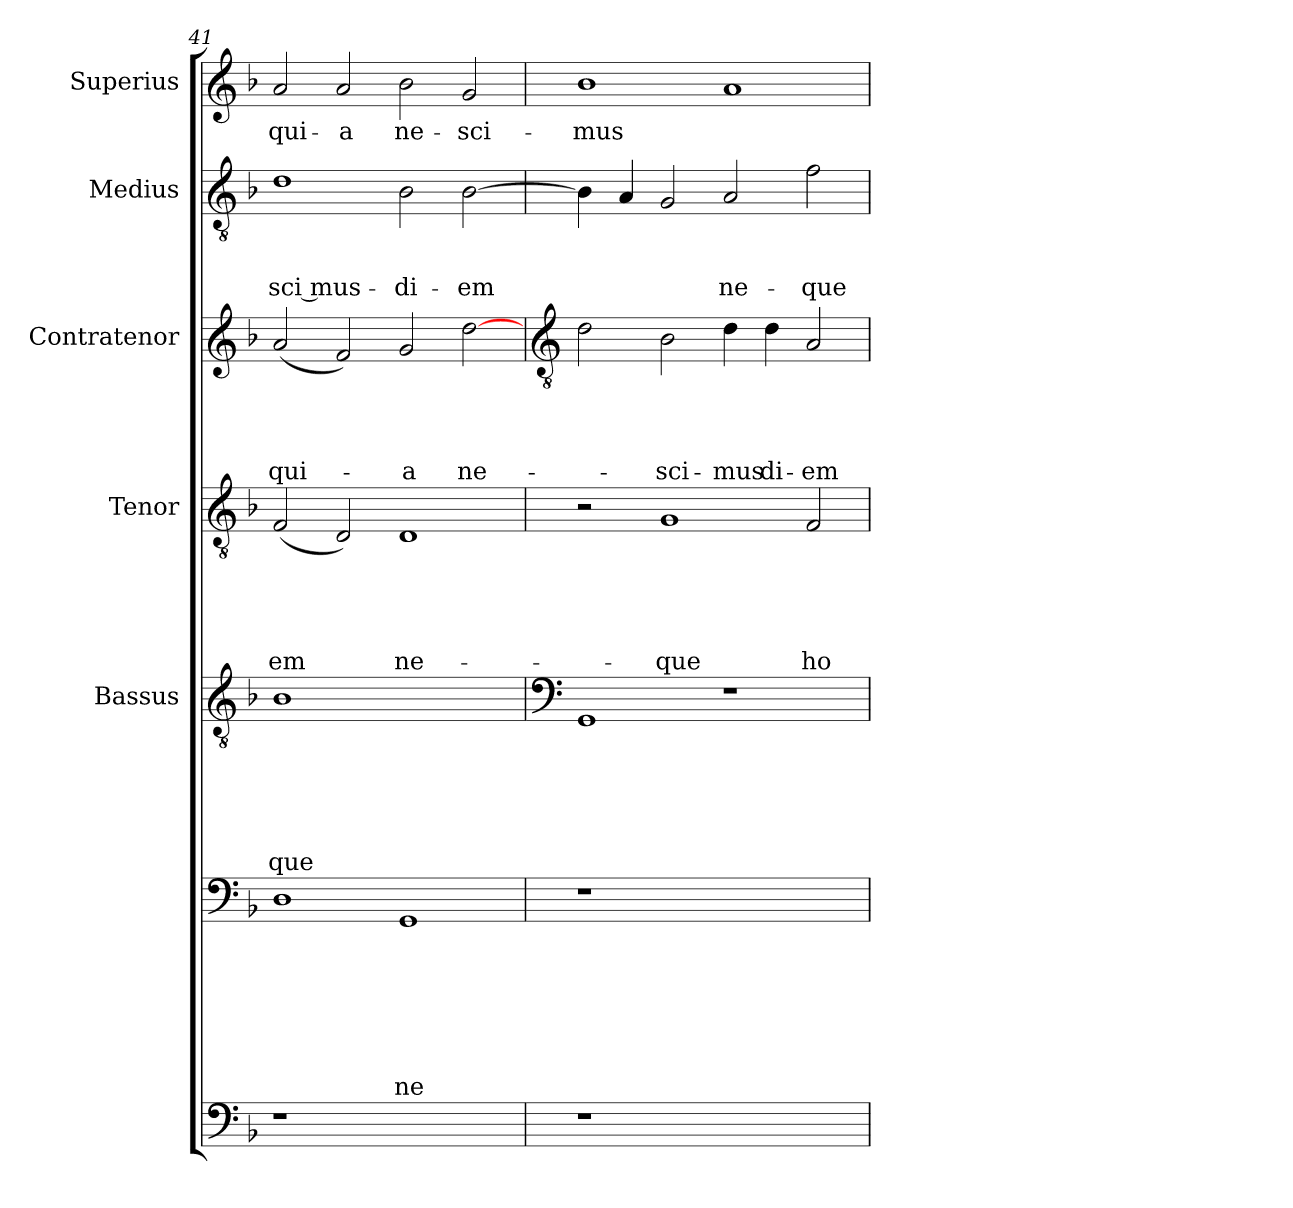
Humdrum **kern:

**kern	**kern	**text	**text	**text	**text	**text	**text	**text	**kern	**text	**text	**text	**text	**text	**text	**kern	**text	**text	**text	**text	**text	**kern	**text	**text	**text	**text	**kern	**text	**text	**text	**kern	**text
*part7	*part6	*part6	*part6	*part6	*part6	*part6	*part6	*part6	*part5	*part5	*part5	*part5	*part5	*part5	*part5	*part4	*part4	*part4	*part4	*part4	*part4	*part3	*part3	*part3	*part3	*part3	*part2	*part2	*part2	*part2	*part1	*part1
*staff7	*staff6	*staff6	*staff6	*staff6	*staff6	*staff6	*staff6	*staff6	*staff5	*staff5	*staff5	*staff5	*staff5	*staff5	*staff5	*staff4	*staff4	*staff4	*staff4	*staff4	*staff4	*staff3	*staff3	*staff3	*staff3	*staff3	*staff2	*staff2	*staff2	*staff2	*staff1	*staff1
*	*	*	*	*	*	*	*	*	*I"Bassus	*	*	*	*	*	*	*I"Tenor	*	*	*	*	*	*I"Contratenor	*	*	*	*	*I"Medius	*	*	*	*I"Superius	*
*clefF4	*clefF4	*	*	*	*	*	*	*	*clefGv2	*	*	*	*	*	*	*clefGv2	*	*	*	*	*	*clefG2	*	*	*	*	*clefGv2	*	*	*	*clefG2	*
*k[b-]	*k[b-]	*	*	*	*	*	*	*	*k[b-]	*	*	*	*	*	*	*k[b-]	*	*	*	*	*	*k[b-]	*	*	*	*	*k[b-]	*	*	*	*k[b-]	*
*F:	*F:	*	*	*	*	*	*	*	*F:	*	*	*	*	*	*	*F:	*	*	*	*	*	*F:	*	*	*	*	*F:	*	*	*	*F:	*
=41	=41	=41	=41	=41	=41	=41	=41	=41	=41	=41	=41	=41	=41	=41	=41	=41	=41	=41	=41	=41	=41	=41	=41	=41	=41	=41	=41	=41	=41	=41	=41	=41
!	!	!	!	!	!	!	!	!	!	!	!	!	!	!	!LO:LY:b	!	!	!	!	!	!LO:LY:b	!	!	!	!	!LO:LY:b	!	!	!	!LO:LY:b	!	!LO:LY:b
1r	1D	.	.	.	.	.	.	.	1B-	.	.	.	.	.	-que	(<2F/	.	.	.	.	-em	(<2a/	.	.	.	-qui-	1d	.	.	-sci mus-	2a/	-qui-
!	!	!	!	!	!	!	!	!	!	!	!	!	!	!	!	!	!	!	!	!	!	!	!	!	!	!	!	!	!	!	!	!LO:LY:b
.	.	.	.	.	.	.	.	.	.	.	.	.	.	.	.	2D/)	.	.	.	.	.	2f/)	.	.	.	.	.	.	.	.	2a/	-a
!	!	!	!	!	!	!	!	!LO:LY:b	!	!	!	!	!	!	!	!	!	!	!	!	!LO:LY:b	!	!	!	!	!LO:LY:b	!	!	!	!LO:LY:b	!	!LO:LY:b
1ryy	1GG	.	.	.	.	.	.	ne-	1ryy	.	.	.	.	.	.	1D	.	.	.	.	ne-	2g/	.	.	.	-a	2B-\	.	.	-di-	2b-\	ne-
!	!	!	!	!	!	!	!	!	!	!	!	!	!	!	!	!	!	!	!	!	!	!	!	!	!	!LO:LY:b	!	!	!	!LO:LY:b	!	!LO:LY:b
.	.	.	.	.	.	.	.	.	.	.	.	.	.	.	.	.	.	.	.	.	.	[>2dd\	.	.	.	ne-	[>2B-\	.	.	-em	2g/	-sci-
!!LO:PB:g=z
=42	=42	=42	=42	=42	=42	=42	=42	=42	=42	=42	=42	=42	=42	=42	=42	=42	=42	=42	=42	=42	=42	=42	=42	=42	=42	=42	=42	=42	=42	=42	=42	=42
*	*	*	*	*	*	*	*	*	*clefF4	*	*	*	*	*	*	*	*	*	*	*	*	*clefGv2	*	*	*	*	*	*	*	*	*	*
!	!	!	!	!	!	!	!	!	!	!	!	!	!	!	!	!	!	!	!	!	!	!	!	!	!	!	!	!	!	!	!	!LO:LY:b
1r	1r	.	.	.	.	.	.	.	1GG	.	.	.	.	.	.	2r	.	.	.	.	.	2d\	.	.	.	.	4B-\]	.	.	.	1b-	-mus
.	.	.	.	.	.	.	.	.	.	.	.	.	.	.	.	.	.	.	.	.	.	.	.	.	.	.	4A/	.	.	.	.	.
!	!	!	!	!	!	!	!	!	!	!	!	!	!	!	!	!	!	!	!	!	!LO:LY:b	!	!	!	!	!LO:LY:b	!	!	!	!	!	!
.	.	.	.	.	.	.	.	.	.	.	.	.	.	.	.	1G	.	.	.	.	-que	2B-\	.	.	.	-sci-	2G/	.	.	.	.	.
!	!	!	!	!	!	!	!	!	!	!	!	!	!	!	!	!	!	!	!	!	!	!	!	!	!	!LO:LY:b	!	!	!	!LO:LY:b	!	!
1ryy	1ryy	.	.	.	.	.	.	.	1r	.	.	.	.	.	.	.	.	.	.	.	.	4d\	.	.	.	-mus	2A/	.	.	ne-	1a	.
!	!	!	!	!	!	!	!	!	!	!	!	!	!	!	!	!	!	!	!	!	!	!	!	!	!	!LO:LY:b	!	!	!	!	!	!
.	.	.	.	.	.	.	.	.	.	.	.	.	.	.	.	.	.	.	.	.	.	4d\	.	.	.	di-	.	.	.	.	.	.
!	!	!	!	!	!	!	!	!	!	!	!	!	!	!	!	!	!	!	!	!	!LO:LY:b	!	!	!	!	!LO:LY:b	!	!	!	!LO:LY:b	!	!
.	.	.	.	.	.	.	.	.	.	.	.	.	.	.	.	2F/	.	.	.	.	ho-	2A/	.	.	.	-em	2f\	.	.	-que	.	.
=	=	=	=	=	=	=	=	=	=	=	=	=	=	=	=	=	=	=	=	=	=	=	=	=	=	=	=	=	=	=	=	=
*-	*-	*-	*-	*-	*-	*-	*-	*-	*-	*-	*-	*-	*-	*-	*-	*-	*-	*-	*-	*-	*-	*-	*-	*-	*-	*-	*-	*-	*-	*-	*-	*-
